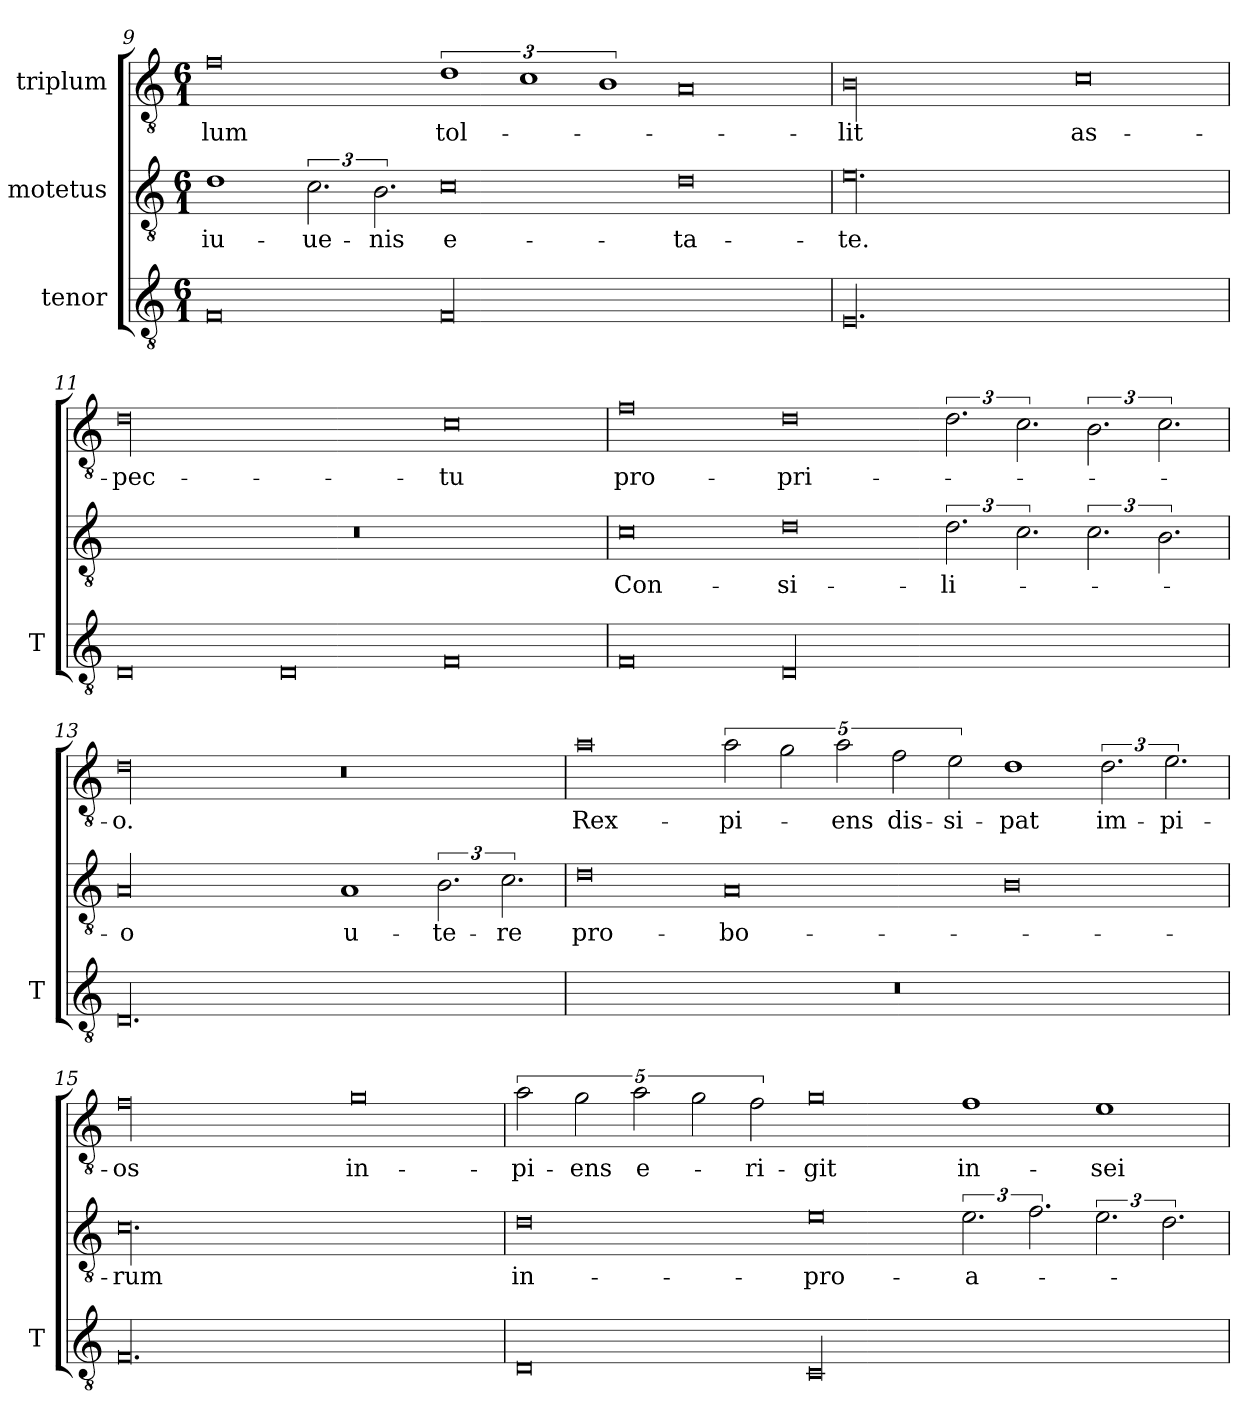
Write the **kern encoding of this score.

**kern	**kern	**text	**kern	**text
*part3	*part2	*part2	*part1	*part1
*staff3	*staff2	*staff2	*staff1	*staff1
*I"tenor	*I"motetus	*	*I"triplum	*
*I'T	*	*	*	*
*clefGv2	*clefGv2	*	*clefGv2	*
*k[]	*k[]	*	*k[]	*
*C:	*C:	*	*C:	*
*M6/1	*M6/1	*	*M6/1	*
=9	=9	=9	=9	=9
0F/	1d\	iu-	0f\	-lum
.	3.c\	-ue-	.	.
.	3.B\	-nis	.	.
00F/	0c\	e-	3%2d\	tol-
.	.	.	3%2c\	.
.	.	.	3%2B\	.
.	0d\	-ta-	0A/	.
=10	=10	=10	=10	=10
00.E/	00.e\	-te.	00B\	-lit
.	.	.	0c\	as-
!!LO:PB:g=z
=11	=11	=11	=11	=11
0D/	00.r	.	00d\	-pec-
0D/	.	.	.	.
0F/	.	.	0c\	-tu
=12	=12	=12	=12	=12
0F/	0c\	Con-	0f\	pro-
00D/	0d\	-si-	0d\	-pri-
.	3.d\	-li-	3.d\	.
.	3.c\	.	3.c\	.
.	3.c\	.	3.B\	.
.	3.B\	.	3.c\	.
=13	=13	=13	=13	=13
00.D/	00A/	-o	00d\	-o.
.	1A/	u-	0r	.
.	3.B\	-te-	.	.
.	3.c\	-re	.	.
!!LO:LB:g=z
=14	=14	=14	=14	=14
00.r	0d\	pro-	0a\	Rex-
.	0A/	-bo-	5%2a\	-pi-
.	.	.	5%2g\	.
.	.	.	5%2a\	-ens
.	.	.	5%2f\	dis-
.	.	.	5%2e\	-si-
.	0B\	.	1d\	-pat
.	.	.	3.d\	im-
.	.	.	3.e\	-pi-
=15	=15	=15	=15	=15
00.F/	00.c\	-rum	00f\	-os
.	.	.	0g\	in-
=16	=16	=16	=16	=16
0D/	0d\	in-	5%2a\	-pi-
.	.	.	5%2g\	-ens
.	.	.	5%2a\	e-
.	.	.	5%2g\	.
.	.	.	5%2f\	-ri-
00C/	0e\	pro-	0g\	-git
.	3.e\	-a-	1f\	in-
.	3.f\	.	.	.
.	3.e\	.	1e\	-sei-
.	3.d\	.	.	.
=	=	=	=	=
*-	*-	*-	*-	*-
